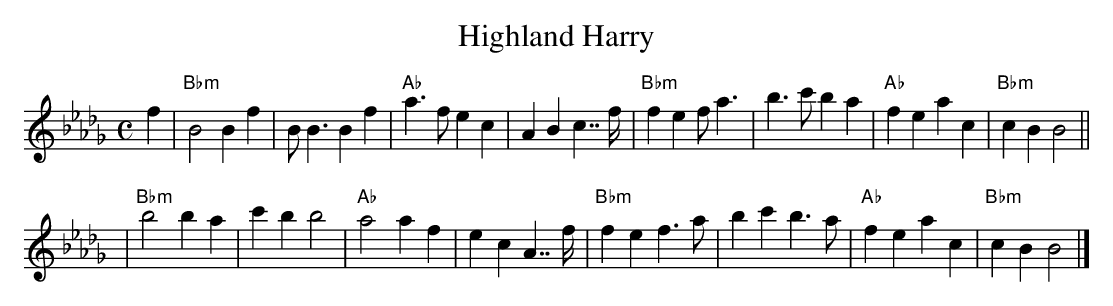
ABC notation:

X:1
T: Highland Harry
M: C
L: 1/4
K: Bbm
f \
| "Bbm"B2 Bf | B<B Bf | "Ab"a>f ec | AB c>>f \
| "Bbm"fe f<a | b>c' ba | "Ab"fe ac | "Bbm"cB B2 ||
| "Bbm"b2 ba | c'b b2 | "Ab"a2 af | ec A>>f \
| "Bbm"fe f>a | bc' b>a | "Ab"fe ac | "Bbm"cB B2 |]
